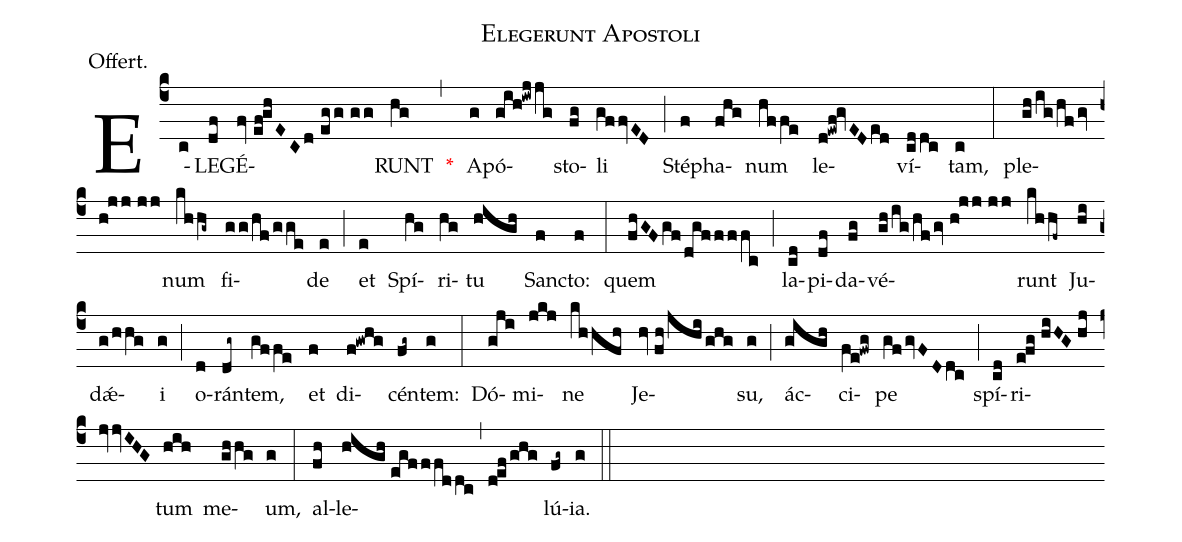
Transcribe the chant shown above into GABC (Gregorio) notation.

name:Elegerunt Apostoli;
annotation:Offert.;
mode:VIII.;
office-part:Offertory;
%%
(c4) E(c)LE(df)GÉ(fv//ef!ghECd//egg//gg)RUNT(hg) <v>\red{*}</v>(,) A(g)pó(gih!iwj/jg)sto(fg)li(gffvED) (;) Sté(f)pha(fhg)num(hffe) le(d!ewf!gvEDed)ví(cddc)tam,(c) (:) ple(gh/ig/hfgv//h!jj//jj)num(kh/hg~) fi(gg/hf/gge)de(e) (;) et(e) Spí(hg)ri(hg)tu(high) San(f)cto:(f) (:) quem(fhGFgf/dgffffc) (;) la(cd)pi(df)da(fg)vé(gh/ig/hfgv//h!jj//jj)runt(khhf~) Ju(hi)d<sp>'ae</sp>(g/hhg)i(g) (;) o(d)rán(dg~)tem,(gf/fe) et(f) di(f!gwhg)cén(fg~)tem:(g) (:) Dó(gji)mi(jkj)ne(khhfh) Je(hv//fh/jhi/ghg)su,(g) (;) ác(gigh)ci(fe!fwg)pe(gfgvFDdc) (;) spí(cd)ri(e!fg//hiHG//hjjvjvIHG)tum(hih) me(ghhg)um,(g) (:) al(fh)le(high//egfffddc,d!ef/ghg)lú(fg~)ia.(g) (::)
